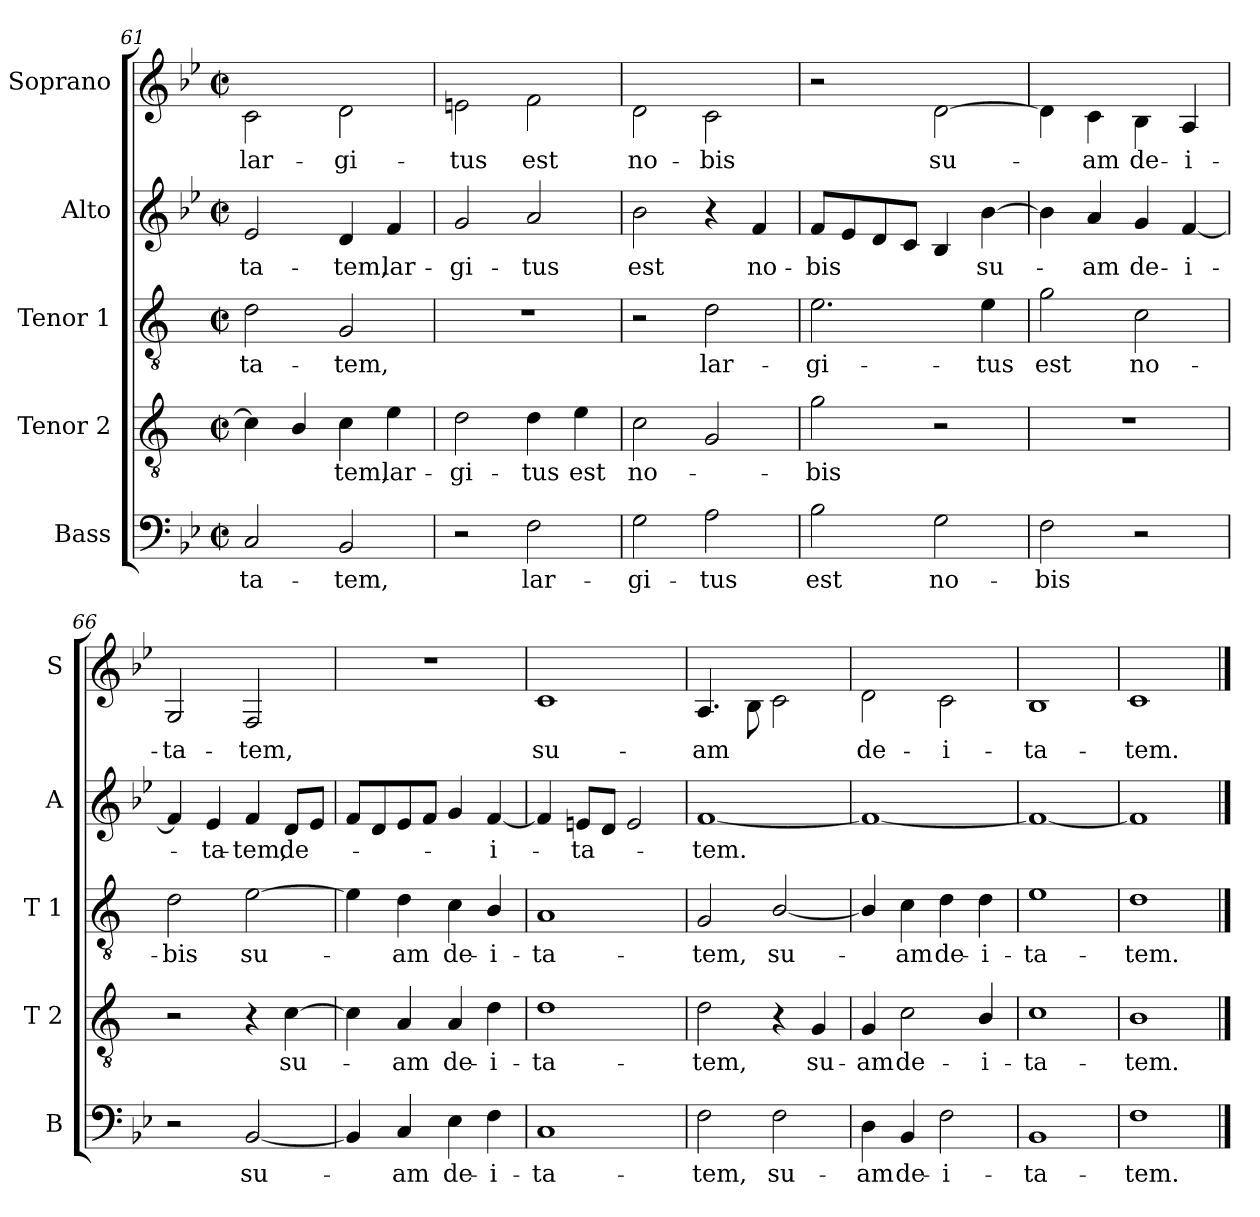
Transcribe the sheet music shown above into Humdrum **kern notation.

**kern	**text	**kern	**text	**kern	**text	**kern	**text	**kern	**text
*part5	*part5	*part4	*part4	*part3	*part3	*part2	*part2	*part1	*part1
*staff5	*staff5	*staff4	*staff4	*staff3	*staff3	*staff2	*staff2	*staff1	*staff1
*I"Bass	*	*I"Tenor 2	*	*I"Tenor 1	*	*I"Alto	*	*I"Soprano	*
*I'B	*	*I'T 2	*	*I'T 1	*	*I'A	*	*I'S	*
*clefF4	*	*clefGv2	*	*clefGv2	*	*clefG2	*	*clefG2	*
*	*	*ITrd1c2	*	*ITrd1c2	*	*	*	*ITrd-7c-12	*
*k[b-e-]	*	*k[b-e-]	*	*k[b-e-]	*	*k[b-e-]	*	*k[b-e-]	*
*B-:	*	*B-:	*	*B-:	*	*B-:	*	*B-:	*
*M2/2	*	*M2/2	*	*M2/2	*	*M2/2	*	*M2/2	*
*met(c|)	*	*met(c|)	*	*met(c|)	*	*met(c|)	*	*met(c|)	*
=61	=61	=61	=61	=61	=61	=61	=61	=61	=61
2C/	-ta-	4B-\]	.	2c\	-ta-	2e-/	-ta-	2cc\	lar-
.	.	4A/	.	.	.	.	.	.	.
2BB-/	-tem,	4B-\	-tem,	2F/	-tem,	4d/	-tem,	2dd\	-gi-
.	.	4d\	lar-	.	.	4f/	lar-	.	.
=62	=62	=62	=62	=62	=62	=62	=62	=62	=62
2r	.	2c\	-gi-	1r	.	2g/	-gi-	2een\	-tus
2F\	lar-	4c\	-tus	.	.	2a/	-tus	2ff\	est
.	.	4d\	est	.	.	.	.	.	.
=63	=63	=63	=63	=63	=63	=63	=63	=63	=63
2G\	-gi-	2B-\	no-	2r	.	2b-\	est	2dd\	no-
2A\	-tus	2F/	.	2c\	lar-	4r	.	2cc\	-bis
.	.	.	.	.	.	4f/	no-	.	.
=64	=64	=64	=64	=64	=64	=64	=64	=64	=64
2B-\	est	2f\	-bis	2.d\	-gi-	8f/L	-bis	2r	.
.	.	.	.	.	.	8e-/	.	.	.
.	.	.	.	.	.	8d/	.	.	.
.	.	.	.	.	.	8c/J	.	.	.
2G\	no-	2r	.	.	.	4B-/	.	[2dd\	su-
.	.	.	.	4d\	-tus	[4b-\	su-	.	.
!!LO:PB:g=z
=65	=65	=65	=65	=65	=65	=65	=65	=65	=65
2F\	-bis	1r	.	2f\	est	4b-\]	.	4dd\]	.
.	.	.	.	.	.	4a/	-am	4cc\	-am
2r	.	.	.	2B-\	no-	4g/	de-	4b-\	de-
.	.	.	.	.	.	[4f/	-i-	4a/	-i-
=66	=66	=66	=66	=66	=66	=66	=66	=66	=66
2r	.	2r	.	2c\	-bis	4f/]	.	2g/	-ta-
.	.	.	.	.	.	4e-/	-ta-	.	.
[2BB-/	su-	4r	.	[2d\	su-	4f/	-tem,	2f/	-tem,
.	.	[4B-\	su-	.	.	8d/L	de-	.	.
.	.	.	.	.	.	8e-/J	.	.	.
=67	=67	=67	=67	=67	=67	=67	=67	=67	=67
4BB-/]	.	4B-\]	.	4d\]	.	8f/L	.	1r	.
.	.	.	.	.	.	8d/	.	.	.
4C/	-am	4G/	-am	4c\	-am	8e-/	.	.	.
.	.	.	.	.	.	8f/J	.	.	.
4E-\	de-	4G/	de-	4B-\	de-	4g/	.	.	.
4F\	-i-	4c\	-i-	4A/	-i-	[4f/	-i-	.	.
=68	=68	=68	=68	=68	=68	=68	=68	=68	=68
1C	-ta-	1c	-ta-	1G	-ta-	4f/]	.	1cc	su-
.	.	.	.	.	.	8en/L	-ta-	.	.
.	.	.	.	.	.	8d/J	.	.	.
.	.	.	.	.	.	2e/	.	.	.
=69	=69	=69	=69	=69	=69	=69	=69	=69	=69
2F\	-tem,	2c\	-tem,	2F/	-tem,	[1f	-tem.	4.a/	-am
.	.	.	.	.	.	.	.	8b-\	.
2F\	su-	4r	.	[2A/	su-	.	.	2cc\	.
.	.	4F/	su-	.	.	.	.	.	.
=70	=70	=70	=70	=70	=70	=70	=70	=70	=70
4D\	-am	4F/	-am	4A/]	.	1f_	.	2dd\	de-
4BB-/	de-	2B-\	de-	4B-\	-am	.	.	.	.
2F\	-i-	.	.	4c\	de-	.	.	2cc\	-i-
.	.	4A/	-i-	4c\	-i-	.	.	.	.
=71	=71	=71	=71	=71	=71	=71	=71	=71	=71
1BB-	-ta-	1B-	-ta-	1d	-ta-	1f_	.	1b-	-ta-
=72	=72	=72	=72	=72	=72	=72	=72	=72	=72
1F	-tem.	1A	-tem.	1c	-tem.	1f]	.	1cc	-tem.
==	==	==	==	==	==	==	==	==	==
*-	*-	*-	*-	*-	*-	*-	*-	*-	*-
